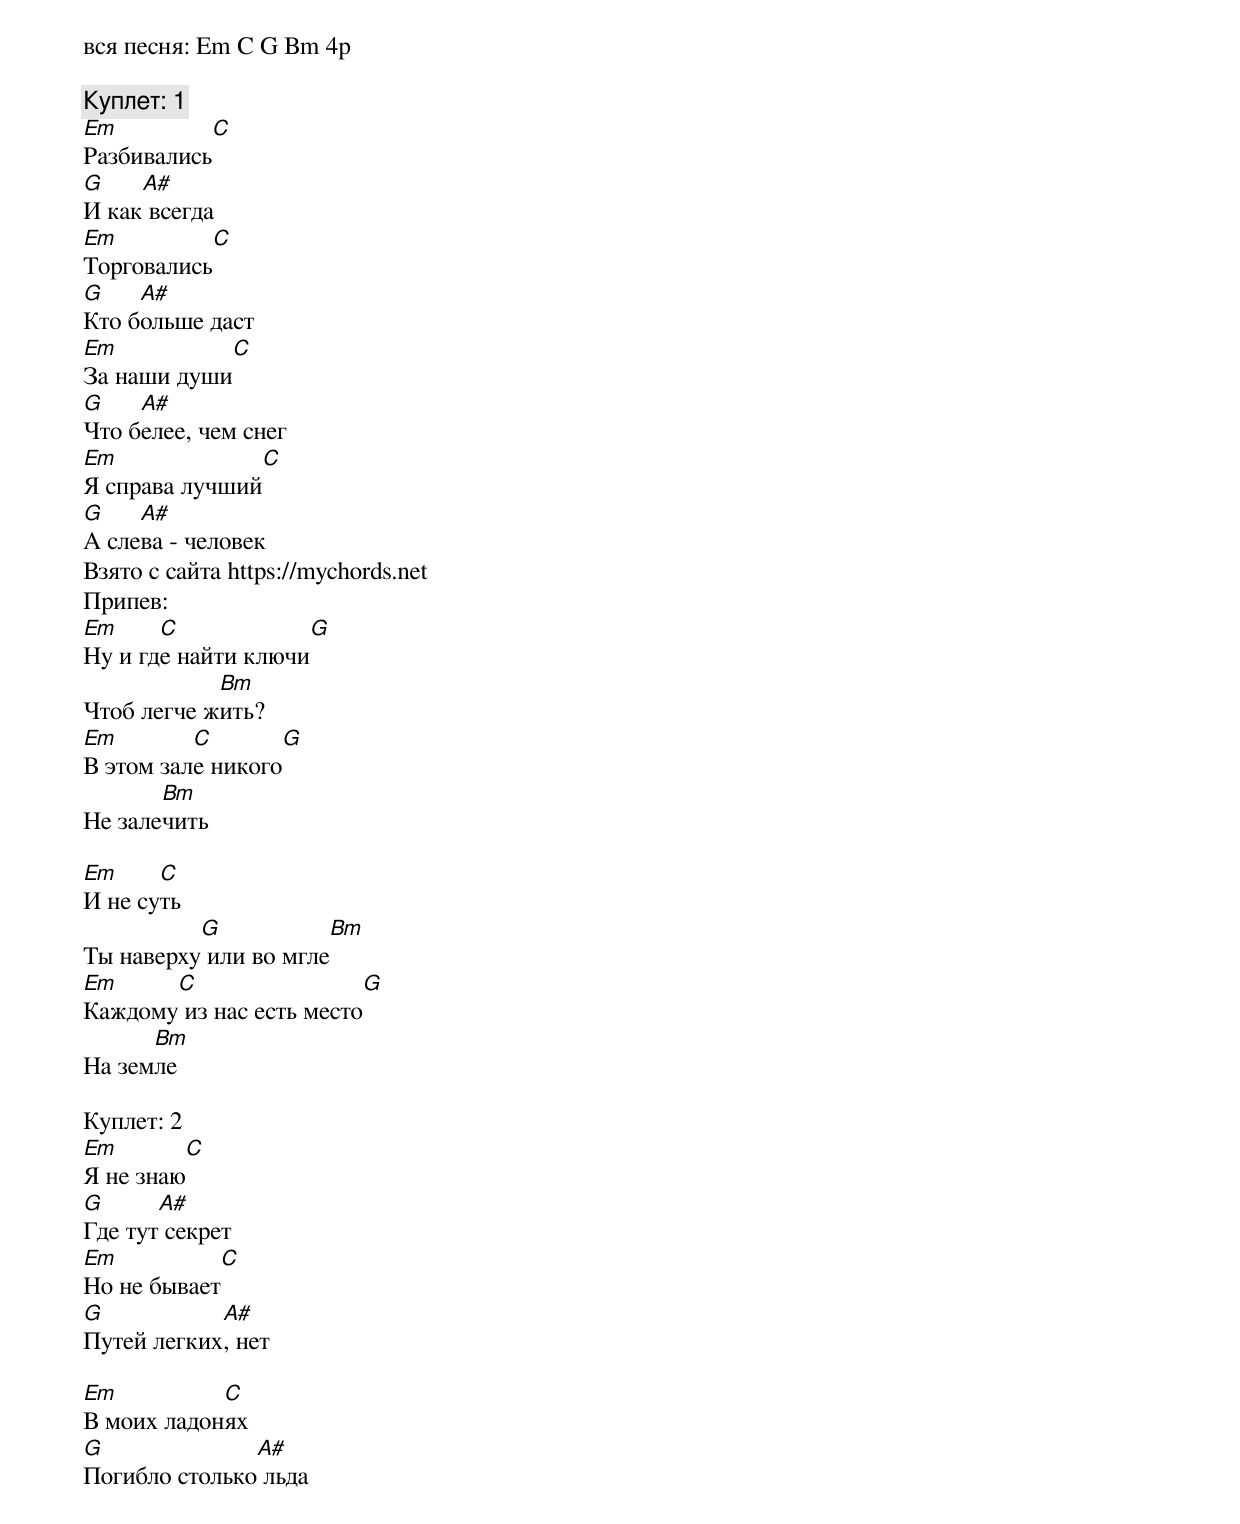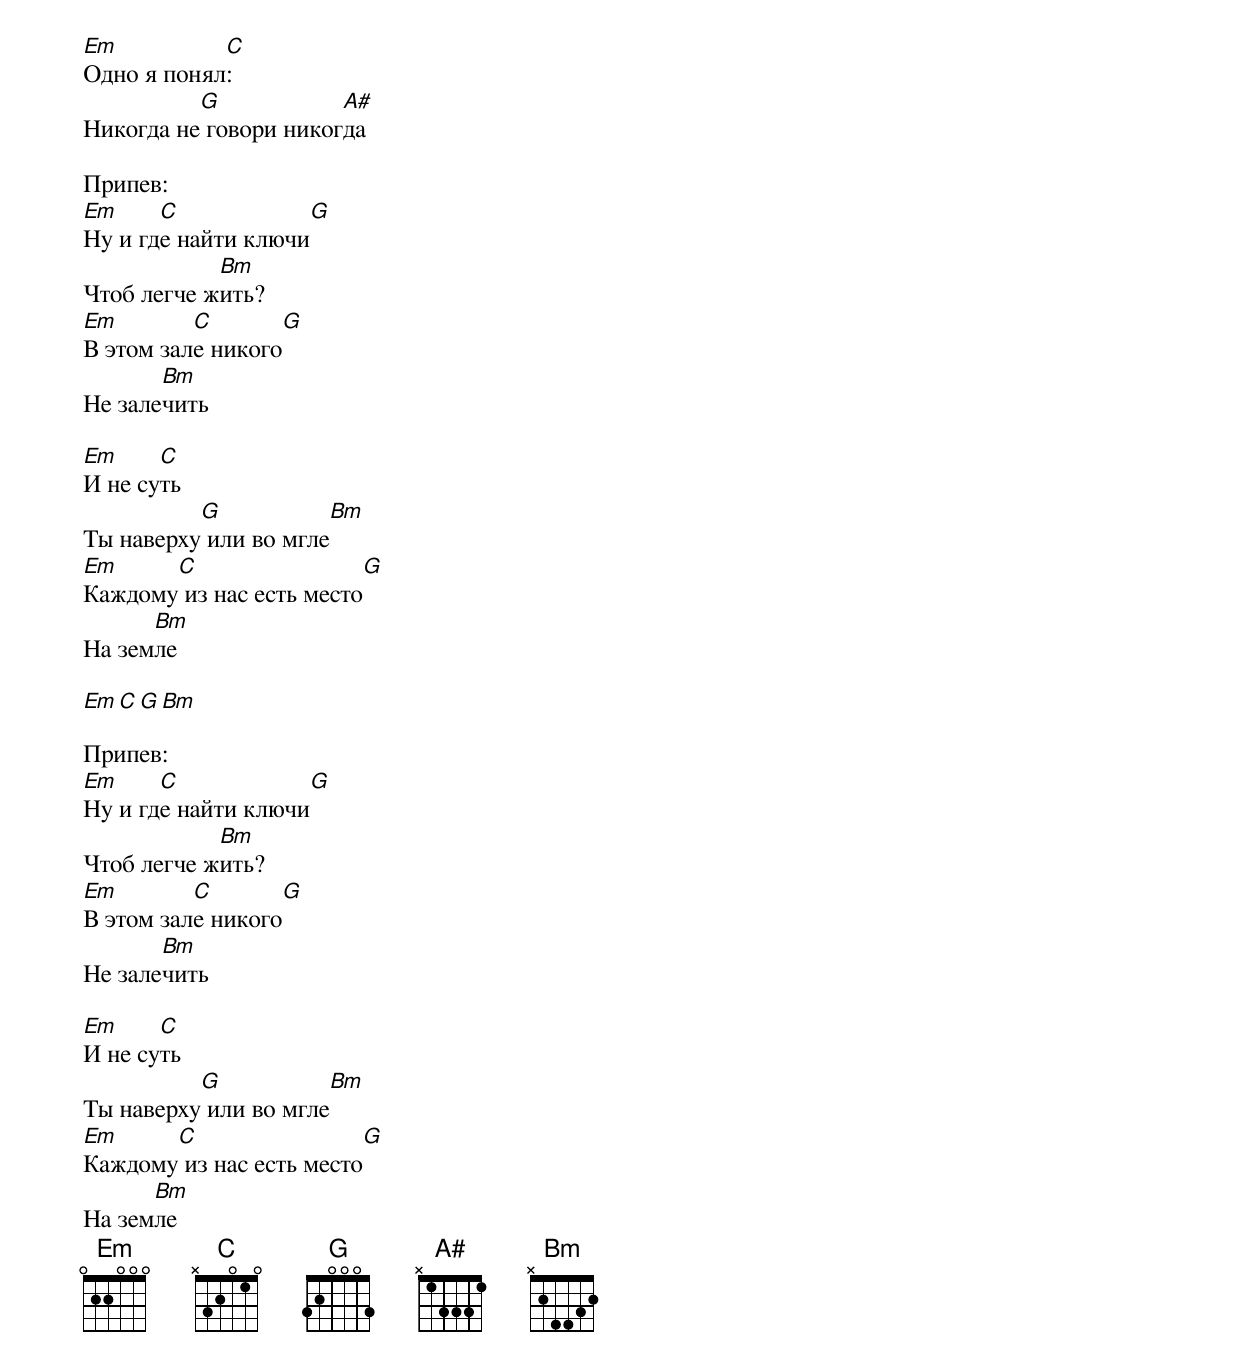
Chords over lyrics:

вся песня: Em C G Bm 4p

Куплет: 1
Em              C
Разбивались
G    A#
И как всегда
Em              C
Торговались
G    A#
Кто больше даст
Em              C
За наши души
G    A#
Что белее, чем снег
Em              C
Я справа лучший
G    A#
А слева - человек
Взято с сайта https://mychords.net
Припев:
Em     C                G
Ну и где найти ключи
            Bm
Чтоб легче жить?
Em        C           G
В этом зале никого
       Bm
Не залечить

Em     C
И не суть
          G           Bm
Ты наверху или во мгле
Em     C                       G
Каждому из нас есть место
      Bm
На земле

Куплет: 2
Em          C
Я не знаю
G      A#
Где тут секрет
Em          C
Но не бывает
G           A#
Путей легких, нет

Em          C
В моих ладонях
G              A#
Погибло столько льда
Em          C
Одно я понял:
          G            A#
Никогда не говори никогда

Припев:
Em     C                G
Ну и где найти ключи
            Bm
Чтоб легче жить?
Em        C           G
В этом зале никого
       Bm
Не залечить

Em     C
И не суть
          G           Bm
Ты наверху или во мгле
Em     C                       G
Каждому из нас есть место
      Bm
На земле

Em C G Bm

Припев:
Em     C                G
Ну и где найти ключи
            Bm
Чтоб легче жить?
Em        C           G
В этом зале никого
       Bm
Не залечить

Em     C
И не суть
          G           Bm
Ты наверху или во мгле
Em     C                       G
Каждому из нас есть место
      Bm
На земле
